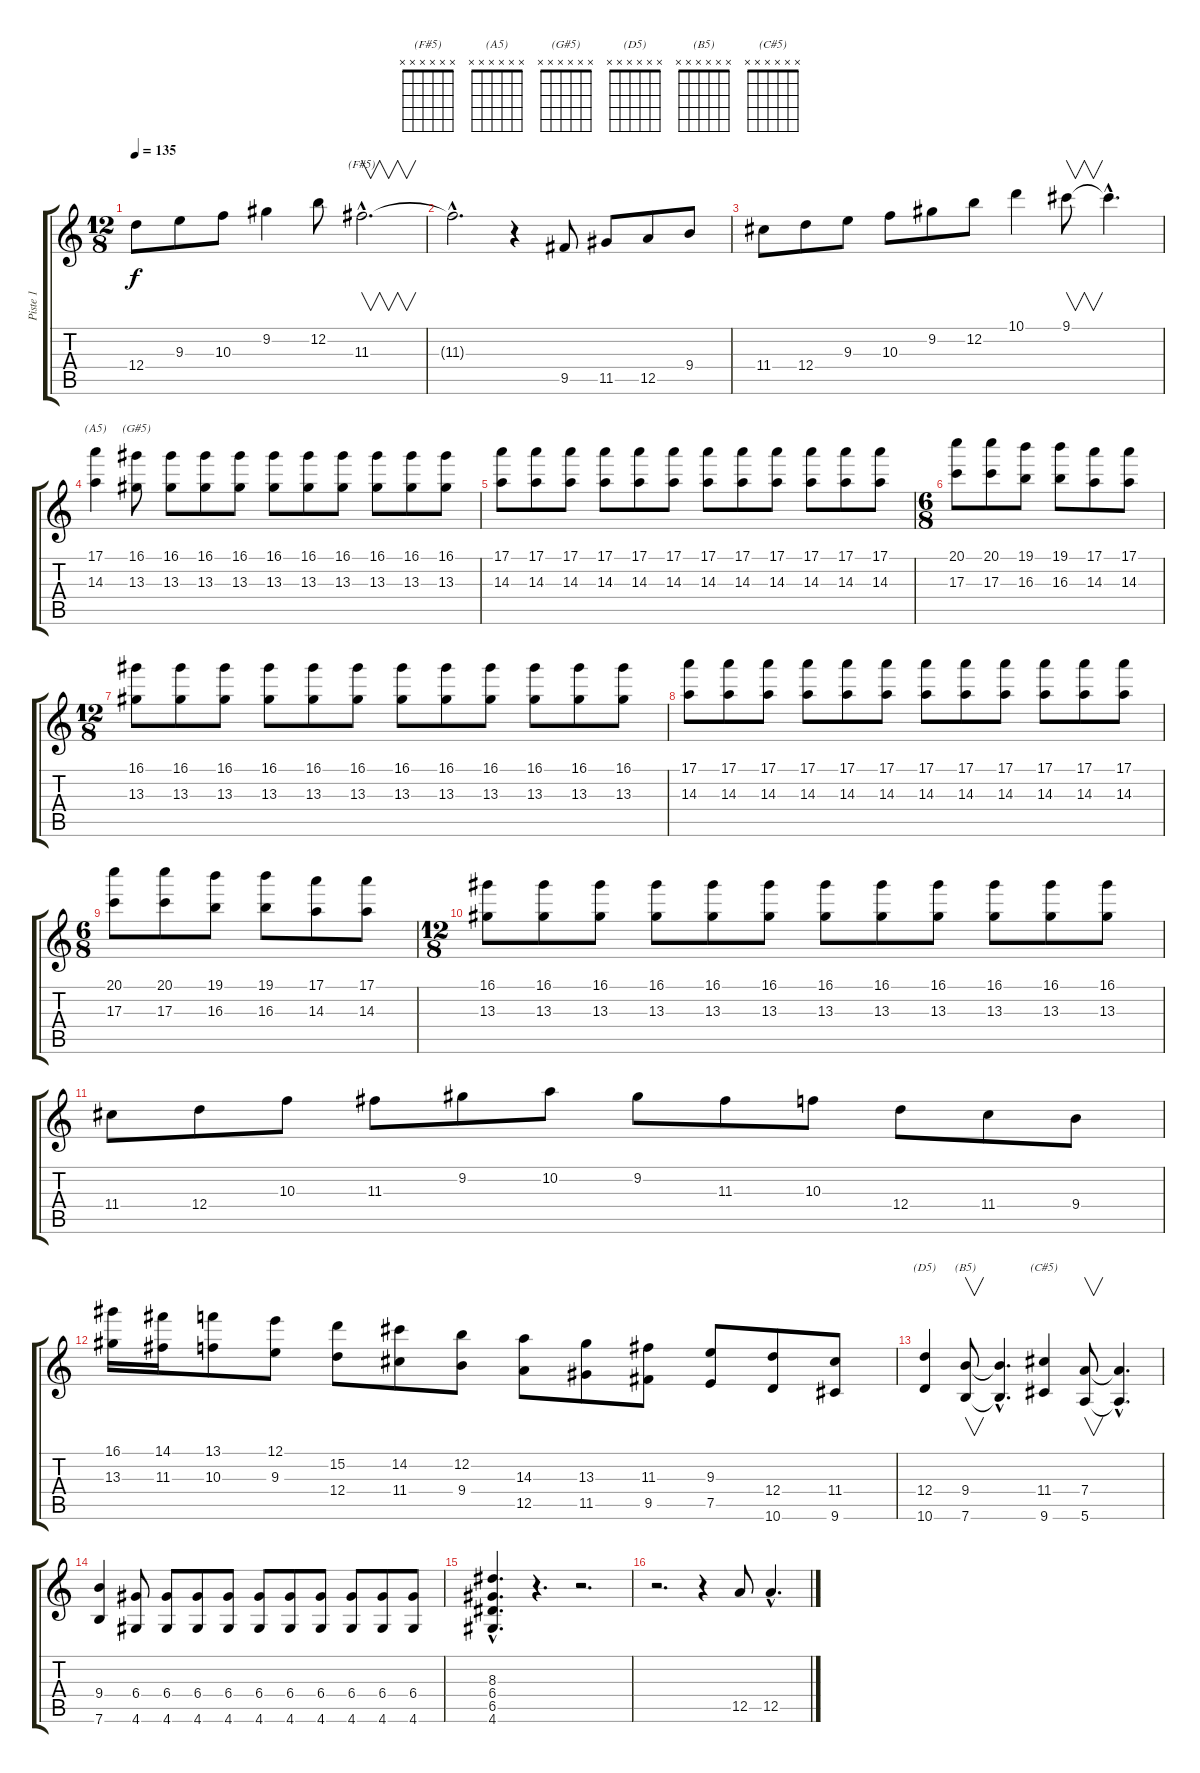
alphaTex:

\track ("Piste 1" "Piste 1") {instrument electricguitarjazz}
\staff {score tabs}
\tuning (E4 B3 G3 D3 A2 E2) {hide}
\chord ("(F#5)" x x x x x x) {firstfret 0}
\chord ("(A5)" x x x x x x) {firstfret 0}
\chord ("(G#5)" x x x x x x) {firstfret 0}
\chord ("(D5)" x x x x x x) {firstfret 0}
\chord ("(B5)" x x x x x x) {firstfret 0}
\chord ("(C#5)" x x x x x x) {firstfret 0}
\ts (12 8)
\tempo 135
\clef g2
\ks c
12.4.8{dy f} 9.3.8 10.3.8 9.2.4 12.2.8 11.3{hac}.2{v d ch "(F#5)"} |
11.3{hac t}.2{d} r.4 9.5.8 11.5.8 12.5.8 9.4.8 |
11.4.8 12.4.8 9.3.8 10.3.8 9.2.8 12.2.8 10.1.4 9.1.8{v} 9.1{hac t}.4{d} |
(17.1 14.3).4{ch "(A5)"} (16.1 13.3).8{ch "(G#5)"} (16.1 13.3).8 (16.1 13.3).8 (16.1 13.3).8 (16.1 13.3).8 (16.1 13.3).8 (16.1 13.3).8 (16.1 13.3).8 (16.1 13.3).8 (16.1 13.3).8 |
(17.1 14.3).8 (17.1 14.3).8 (17.1 14.3).8 (17.1 14.3).8 (17.1 14.3).8 (17.1 14.3).8 (17.1 14.3).8 (17.1 14.3).8 (17.1 14.3).8 (17.1 14.3).8 (17.1 14.3).8 (17.1 14.3).8 |
\ts (6 8)
(20.1 17.3).8 (20.1 17.3).8 (19.1 16.3).8 (19.1 16.3).8 (17.1 14.3).8 (17.1 14.3).8 |
\ts (12 8)
(16.1 13.3).8 (16.1 13.3).8 (16.1 13.3).8 (16.1 13.3).8 (16.1 13.3).8 (16.1 13.3).8 (16.1 13.3).8 (16.1 13.3).8 (16.1 13.3).8 (16.1 13.3).8 (16.1 13.3).8 (16.1 13.3).8 |
(17.1 14.3).8 (17.1 14.3).8 (17.1 14.3).8 (17.1 14.3).8 (17.1 14.3).8 (17.1 14.3).8 (17.1 14.3).8 (17.1 14.3).8 (17.1 14.3).8 (17.1 14.3).8 (17.1 14.3).8 (17.1 14.3).8 |
\ts (6 8)
(20.1 17.3).8 (20.1 17.3).8 (19.1 16.3).8 (19.1 16.3).8 (17.1 14.3).8 (17.1 14.3).8 |
\ts (12 8)
(16.1 13.3).8 (16.1 13.3).8 (16.1 13.3).8 (16.1 13.3).8 (16.1 13.3).8 (16.1 13.3).8 (16.1 13.3).8 (16.1 13.3).8 (16.1 13.3).8 (16.1 13.3).8 (16.1 13.3).8 (16.1 13.3).8 |
11.4.8 12.4.8 10.3.8 11.3.8 9.2.8 10.2.8 9.2.8 11.3.8 10.3.8 12.4.8 11.4.8 9.4.8 |
(16.1 13.3).16 (14.1 11.3).16 (13.1 10.3).8 (12.1 9.3).8 (15.2 12.4).8 (14.2 11.4).8 (12.2 9.4).8 (14.3 12.5).8 (13.3 11.5).8 (11.3 9.5).8 (9.3 7.5).8 (12.4 10.6).8 (11.4 9.6).8 |
(12.4 10.6).4{ch "(D5)"} (9.4 7.6).8{v ch "(B5)"} (9.4{hac t} 7.6{hac t}).4{d} (11.4 9.6).4{ch "(C#5)"} (7.4 5.6).8{v} (7.4{hac t} 5.6{hac t}).4{d} |
(9.4 7.6).4 (6.4 4.6).8 (6.4 4.6).8 (6.4 4.6).8 (6.4 4.6).8 (6.4 4.6).8 (6.4 4.6).8 (6.4 4.6).8 (6.4 4.6).8 (6.4 4.6).8 (6.4 4.6).8 |
(8.3{hac} 6.4{hac} 6.5{hac} 4.6{hac}).4{d} r.4{d} r.2{d} |
r.2{d} r.4 12.5.8 12.5{hac}.4{d}
